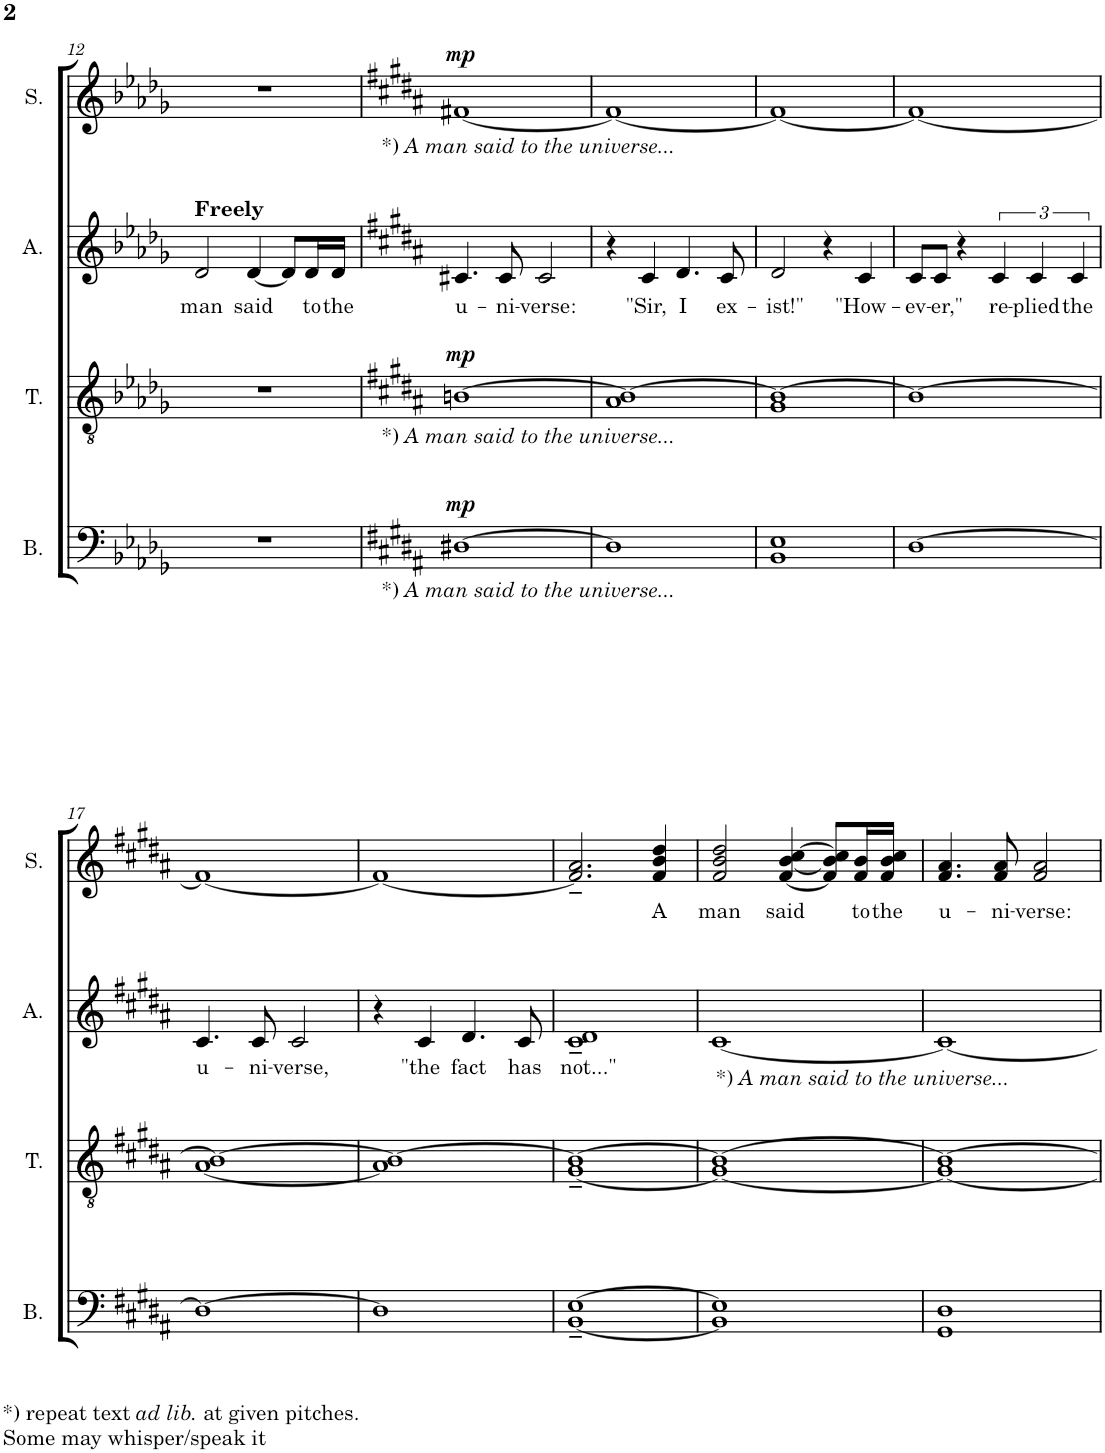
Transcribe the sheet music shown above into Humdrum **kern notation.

**kern	**dynam	**kern	**dynam	**kern	**text	**kern	**text	**dynam
*part4	*part4	*part3	*part3	*part2	*part2	*part1	*part1	*part1
*staff4	*staff4	*staff3	*staff3	*staff2	*staff2	*staff1	*staff1	*staff1
*I"Bass	*	*I"Tenor	*	*I"Alto	*	*I"Soprano	*	*
*I'B.	*	*I'T.	*	*I'A.	*	*I'S.	*	*
!!LO:PB:g=z
*clefF4	*	*clefGv2	*	*clefG2	*	*clefG2	*	*
*k[b-e-a-d-g-]	*	*k[b-e-a-d-g-]	*	*k[b-e-a-d-g-]	*	*k[b-e-a-d-g-]	*	*
*M4/4	*	*M4/4	*	*M4/4	*	*M4/4	*	*
=12	=12	=12	=12	=12	=12	=12	=12	=12
!	!	!	!	!LO:TX:a:B:t=Freely	!	!	!	!
!	!	!	!	!	!LO:LY:b	!	!	!
1r	.	1r	.	2d-/	man	1r	.	.
!	!	!	!	!	!LO:LY:b	!	!	!
.	.	.	.	[4d-/	said	.	.	.
.	.	.	.	8d-/L]	.	.	.	.
!	!	!	!	!	!LO:LY:b	!	!	!
.	.	.	.	16d-/L	to	.	.	.
!	!	!	!	!	!LO:LY:b	!	!	!
.	.	.	.	16d-/JJ	the	.	.	.
=13	=13	=13	=13	=13	=13	=13	=13	=13
*k[f#c#g#d#a#]	*	*k[f#c#g#d#a#]	*	*k[f#c#g#d#a#]	*	*k[f#c#g#d#a#]	*	*
!	!	!	!	!	!	!LO:TX:b:t=*)	!	!
!	!	!	!	!	!	!LO:TX:b:i:t=A man said to the universe...	!	!
!	!	!LO:TX:b:t=*)	!	!	!	!	!	!
!	!	!LO:TX:b:i:t=A man said to the universe...	!	!	!	!	!	!
!LO:TX:b:t=*)	!	!	!	!	!	!	!	!
!LO:TX:b:i:t=A man said to the universe...	!	!	!	!	!	!	!	!
!	!LO:DY:a	!	!LO:DY:a	!	!LO:LY:b	!	!	!LO:DY:a
[1D#X	mp	[1Bn	mp	4.c#X/	u-	[1f#X	.	mp
!	!	!	!	!	!LO:LY:b	!	!	!
.	.	.	.	8c#/	-ni-	.	.	.
!	!	!	!	!	!LO:LY:b	!	!	!
.	.	.	.	2c#/	-verse:	.	.	.
=14	=14	=14	=14	=14	=14	=14	=14	=14
1D#]	.	1A# 1B_	.	4r	.	1f#_	.	.
!	!	!	!	!	!LO:LY:b	!	!	!
.	.	.	.	4c#/	"Sir,	.	.	.
!	!	!	!	!	!LO:LY:b	!	!	!
.	.	.	.	4.d#/	I	.	.	.
!	!	!	!	!	!LO:LY:b	!	!	!
.	.	.	.	8c#/	ex-	.	.	.
=15	=15	=15	=15	=15	=15	=15	=15	=15
!	!	!	!	!	!LO:LY:b	!	!	!
1BB 1E	.	1G# 1B_	.	2d#/	-ist!"	1f#_	.	.
.	.	.	.	4r	.	.	.	.
!	!	!	!	!	!LO:LY:b	!	!	!
.	.	.	.	4c#/	"How-	.	.	.
=16	=16	=16	=16	=16	=16	=16	=16	=16
!	!	!	!	!	!LO:LY:b	!	!	!
[1D#	.	1B_	.	8c#/L	-ev-	1f#_	.	.
!	!	!	!	!	!LO:LY:b	!	!	!
.	.	.	.	8c#/J	-er,"	.	.	.
.	.	.	.	4r	.	.	.	.
!	!	!	!	!	!LO:LY:b	!	!	!
.	.	.	.	6c#/	re-	.	.	.
!	!	!	!	!	!LO:LY:b	!	!	!
.	.	.	.	6c#/	-plied	.	.	.
!	!	!	!	!	!LO:LY:b	!	!	!
.	.	.	.	6c#/	the	.	.	.
!!LO:LB:g=z
=17	=17	=17	=17	=17	=17	=17	=17	=17
!	!	!	!	!	!LO:LY:b	!	!	!
1D#_	.	[1A# 1B_	.	4.c#/	u-	1f#_	.	.
!	!	!	!	!	!LO:LY:b	!	!	!
.	.	.	.	8c#/	-ni-	.	.	.
!	!	!	!	!	!LO:LY:b	!	!	!
.	.	.	.	2c#/	-verse,	.	.	.
=18	=18	=18	=18	=18	=18	=18	=18	=18
1D#]	.	1A#] 1B_	.	4r	.	1f#_	.	.
!	!	!	!	!	!LO:LY:b	!	!	!
.	.	.	.	4c#/	"the	.	.	.
!	!	!	!	!	!LO:LY:b	!	!	!
.	.	.	.	4.d#/	fact	.	.	.
!	!	!	!	!	!LO:LY:b	!	!	!
.	.	.	.	8c#/	has	.	.	.
=19	=19	=19	=19	=19	=19	=19	=19	=19
!	!	!	!	!	!LO:LY:b	!	!	!
[1BB~ [1E~	.	[1G#~ 1B_~	.	1c#~ 1d#~	not..."	2.f#/]~ 2.a#/~	.	.
!	!	!	!	!	!	!	!LO:LY:b	!
.	.	.	.	.	.	4f#/ 4b/ 4dd#/	A	.
=20	=20	=20	=20	=20	=20	=20	=20	=20
!	!	!	!	!LO:TX:b:t=*)	!	!	!	!
!	!	!	!	!LO:TX:b:i:t=A man said to the universe...	!	!	!	!
!	!	!	!	!	!	!	!LO:LY:b	!
1BB] 1E]	.	1G#_ 1B_	.	[1c#	.	2f#/ 2b/ 2dd#/	man	.
!	!	!	!	!	!	!	!LO:LY:b	!
.	.	.	.	.	.	[4f#/ [4b/ [4cc#/	said	.
.	.	.	.	.	.	8f#/] 8b/] 8cc#/]L	.	.
!	!	!	!	!	!	!	!LO:LY:b	!
.	.	.	.	.	.	16f#/ 16b/L	to	.
!	!	!	!	!	!	!	!LO:LY:b	!
.	.	.	.	.	.	16f#/ 16b/ 16cc#/JJ	the	.
=21	=21	=21	=21	=21	=21	=21	=21	=21
!	!	!	!	!	!	!	!LO:LY:b	!
1GG# 1D#	.	1G#_ 1B_	.	1c#_	.	4.f#/ 4.a#/	u-	.
!	!	!	!	!	!	!	!LO:LY:b	!
.	.	.	.	.	.	8f#/ 8a#/	-ni-	.
!	!	!	!	!	!	!	!LO:LY:b	!
.	.	.	.	.	.	2f#/ 2a#/	-verse:	.
=	=	=	=	=	=	=	=	=
*-	*-	*-	*-	*-	*-	*-	*-	*-
